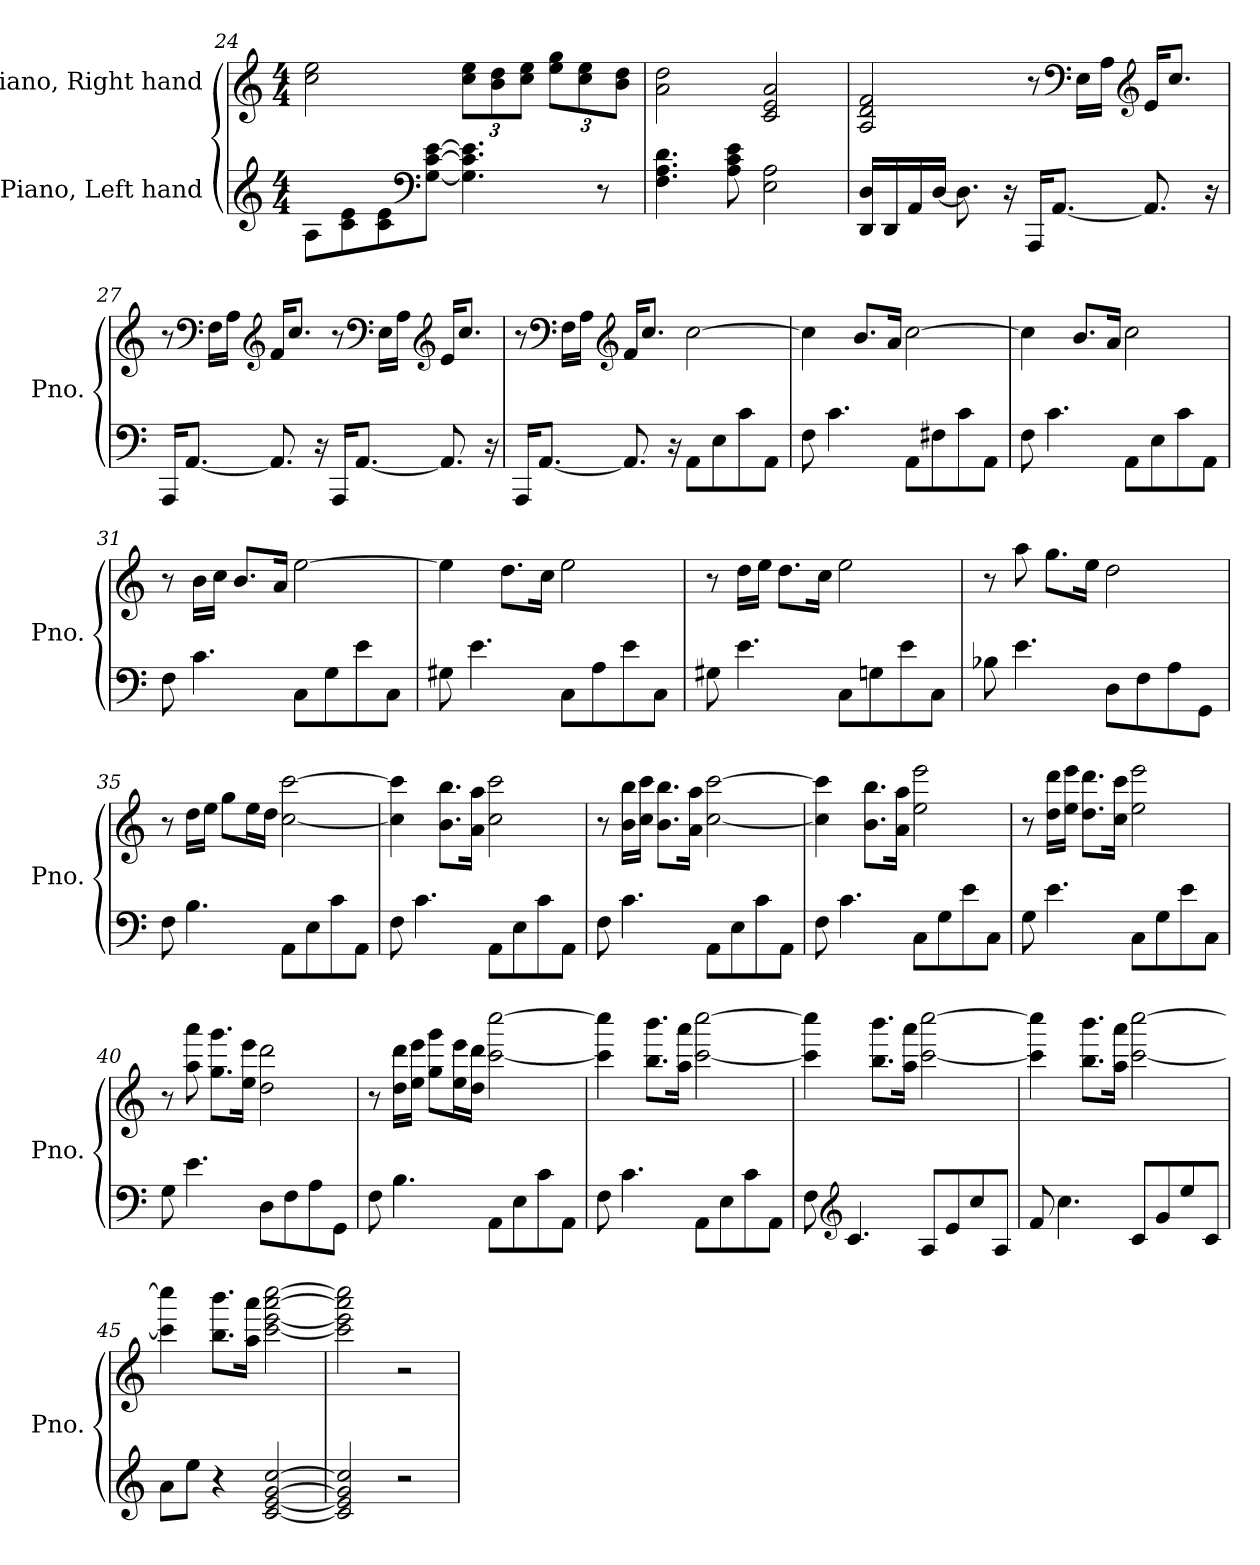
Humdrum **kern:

**kern	**kern
*part2	*part1
*staff2	*staff1
*I"Piano, Left hand	*I"Piano, Right hand
*I'Pno.	*I'Pno.
*clefG2	*clefG2
*k[]	*k[]
*M4/4	*M4/4
=24	=24
8A\L	2cc\ 2ee\
8c\ 8e\	.
8c\ 8e\	.
*clefF4	*
[8G\ [8c\ [8e\J	.
*	*Xbrackettup
4.G\] 4.c\] 4.e\]	12cc\ 12ee\L
.	12b\ 12dd\
.	12cc\ 12ee\J
.	12ee\ 12gg\L
.	12cc\ 12ee\
8r	.
.	12b\ 12dd\J
=25	=25
4.F\ 4.A\ 4.d\	2a\ 2dd\
8A\ 8c\ 8e\	.
2E\ 2A\	2c/ 2e/ 2a/
!!LO:LB:g=z
=26	=26
16DD/ 16D/LL	2A/ 2d/ 2f/
16DD/	.
16AA/	.
[16D/JJ	.
8.D\]	.
16r	.
16AAA/KL	8r
[8.AA/J	.
*	*clefF4
.	16E\LL
.	16A\JJ
*	*clefG2
8.AA/]	16e/KL
.	8.cc/J
16r	.
=27	=27
16AAA/KL	8r
[8.AA/J	.
*	*clefF4
.	16F\LL
.	16A\JJ
*	*clefG2
8.AA/]	16f/KL
.	8.cc/J
16r	.
16AAA/KL	8r
[8.AA/J	.
*	*clefF4
.	16E\LL
.	16A\JJ
*	*clefG2
8.AA/]	16e/KL
.	8.cc/J
16r	.
!!LO:LB:g=z
=28	=28
16AAA/KL	8r
[8.AA/J	.
*	*clefF4
.	16F\LL
.	16A\JJ
*	*clefG2
8.AA/]	16f/KL
.	8.cc/J
16r	.
8AA\L	[2cc\
8E\	.
8c\	.
8AA\J	.
=29	=29
8F\	4cc\]
4.c\	.
.	8.b/L
.	16a/Jk
8AA\L	[2cc\
8F#X\	.
8c\	.
8AA\J	.
=30	=30
8F\	4cc\]
4.c\	.
.	8.b/L
.	16a/Jk
8AA\L	2cc\
8E\	.
8c\	.
8AA\J	.
=31	=31
8F\	8r
4.c\	16b\LL
.	16cc\JJ
.	8.b/L
.	16a/Jk
8C\L	[2ee\
8G\	.
8e\	.
8C\J	.
!!LO:PB:g=z
=32	=32
8G#X\	4ee\]
4.e\	.
.	8.dd\L
.	16cc\Jk
8C\L	2ee\
8A\	.
8e\	.
8C\J	.
=33	=33
8G#X\	8r
4.e\	16dd\LL
.	16ee\JJ
.	8.dd\L
.	16cc\Jk
8C\L	2ee\
8Gn\	.
8e\	.
8C\J	.
=34	=34
8B-X\	8r
4.e\	8aa\
.	8.gg\L
.	16ee\Jk
8D\L	2dd\
8F\	.
8A\	.
8GG\J	.
=35	=35
8F\	8r
4.B\	16dd\LL
.	16ee\JJ
.	8gg\L
.	16ee\L
.	16dd\JJ
8AA\L	[2cc\ [2ccc\
8E\	.
8c\	.
8AA\J	.
!!LO:LB:g=z
=36	=36
8F\	4cc\] 4ccc\]
4.c\	.
.	8.b\ 8.bb\L
.	16a\ 16aa\Jk
8AA\L	2cc\ 2ccc\
8E\	.
8c\	.
8AA\J	.
=37	=37
8F\	8r
4.c\	16b\ 16bb\LL
.	16cc\ 16ccc\JJ
.	8.b\ 8.bb\L
.	16a\ 16aa\Jk
8AA\L	[2cc\ [2ccc\
8E\	.
8c\	.
8AA\J	.
=38	=38
8F\	4cc\] 4ccc\]
4.c\	.
.	8.b\ 8.bb\L
.	16a\ 16aa\Jk
8C\L	2ee\ 2eee\
8G\	.
8e\	.
8C\J	.
=39	=39
8G\	8r
4.e\	16dd\ 16ddd\LL
.	16ee\ 16eee\JJ
.	8.dd\ 8.ddd\L
.	16cc\ 16ccc\Jk
8C\L	2ee\ 2eee\
8G\	.
8e\	.
8C\J	.
!!LO:LB:g=z
=40	=40
8G\	8r
4.e\	8aa\ 8aaa\
.	8.gg\ 8.ggg\L
.	16ee\ 16eee\Jk
8D\L	2dd\ 2ddd\
8F\	.
8A\	.
8GG\J	.
=41	=41
8F\	8r
4.B\	16dd\ 16ddd\LL
.	16ee\ 16eee\JJ
.	8gg\ 8ggg\L
.	16ee\ 16eee\L
.	16dd\ 16ddd\JJ
8AA\L	[2ccc\ [2cccc\
8E\	.
8c\	.
8AA\J	.
=42	=42
8F\	4ccc\] 4cccc\]
4.c\	.
.	8.bb\ 8.bbb\L
.	16aa\ 16aaa\Jk
8AA\L	[2ccc\ [2cccc\
8E\	.
8c\	.
8AA\J	.
=43	=43
8F\	4ccc\] 4cccc\]
*clefG2	*
4.c/	.
.	8.bb\ 8.bbb\L
.	16aa\ 16aaa\Jk
8A/L	[2ccc\ [2cccc\
8e/	.
8cc/	.
8A/J	.
!!LO:LB:g=z
=44	=44
8f/	4ccc\] 4cccc\]
4.cc\	.
.	8.bb\ 8.bbb\L
.	16aa\ 16aaa\Jk
8c/L	[2ccc\ [2cccc\
8g/	.
8ee/	.
8c/J	.
=45	=45
8a\L	4ccc\] 4cccc\]
8ee\J	.
4r	8.bb\ 8.bbb\L
.	16aa\ 16aaa\Jk
[2c/ [2e/ [2g/ [2cc/	[2ccc\ [2eee\ [2aaa\ [2cccc\
=46	=46
2c/] 2e/] 2g/] 2cc/]	2ccc\] 2eee\] 2aaa\] 2cccc\]
2r	2r
=	=
*-	*-
